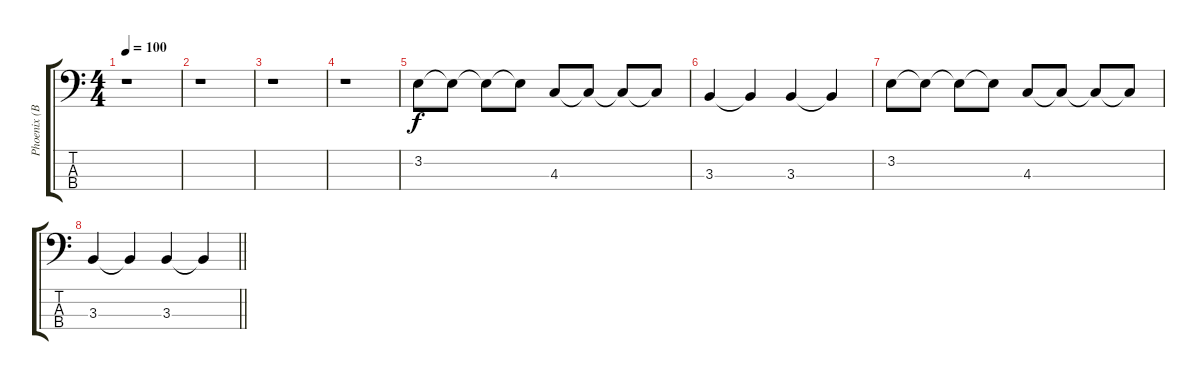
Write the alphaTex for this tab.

\track ("Phoenix (Bass)" "Phoenix (B") {instrument electricbassfinger}
\staff {score tabs}
\tuning (Gb2 Db2 Ab1 Db1) {hide}
\ts (4 4)
\tempo 100
\clef f4
\ks c
r.1{dy f instrument electricbassfinger} |
r.1 |
r.1 |
r.1 |
3.2.8 3.2{t}.8 3.2{t}.8 3.2{t}.8 4.3.8 4.3{t}.8 4.3{t}.8 4.3{t}.8 |
3.3.4 3.3{t}.4 3.3.4 3.3{t}.4 |
3.2.8 3.2{t}.8 3.2{t}.8 3.2{t}.8 4.3.8 4.3{t}.8 4.3{t}.8 4.3{t}.8 |
\barLineRight lightlight
3.3.4 3.3{t}.4 3.3.4 3.3{t}.4
